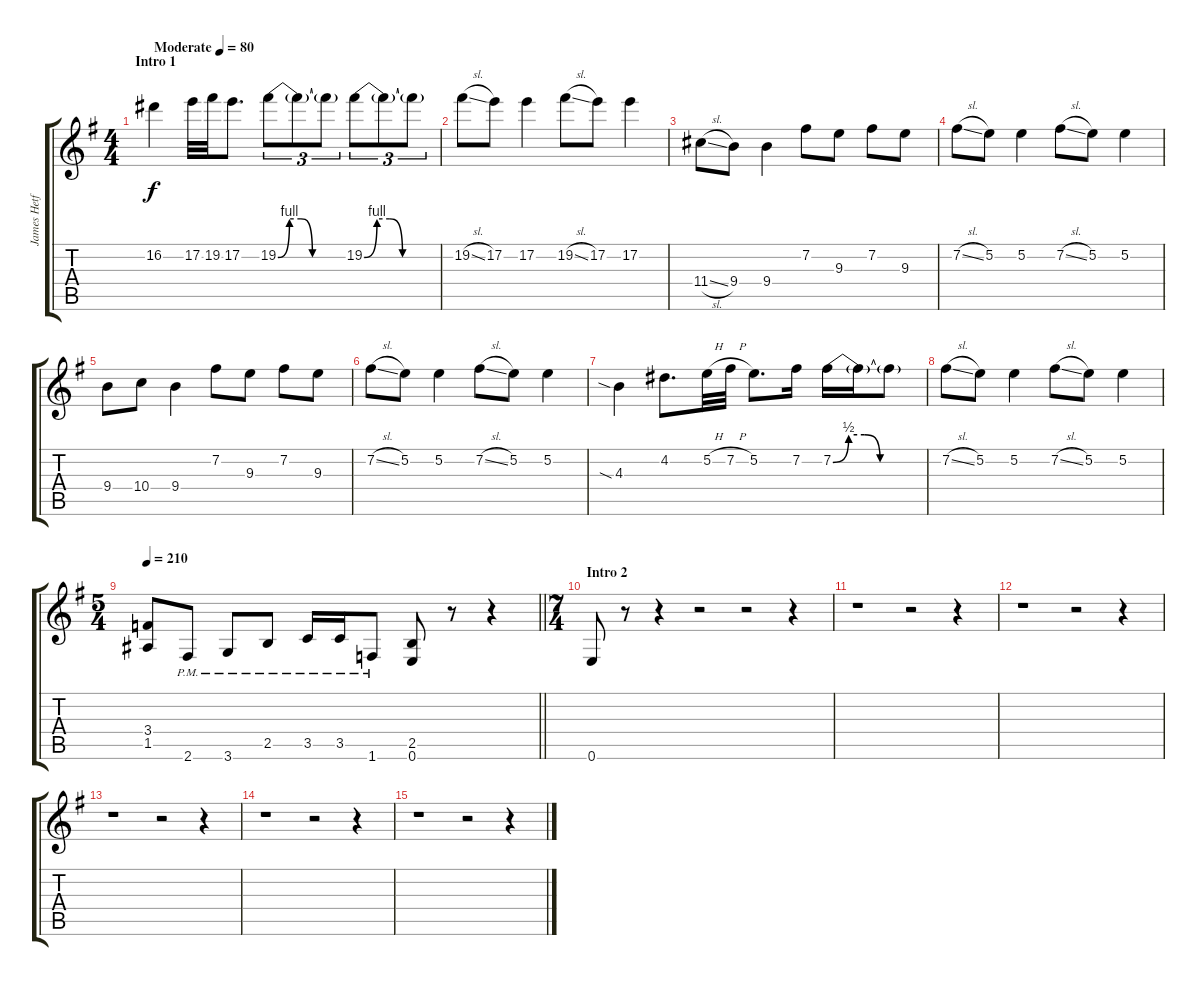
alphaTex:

\track ("James Hetfield" "James Hetf") {instrument distortionguitar}
\staff {score tabs}
\tuning (E4 B3 G3 D3 A2 E2) {hide}
\ts (4 4)
\section ("" "Intro 1")
\tempo (80 "Moderate")
\clef g2
\ks g
16.2.4{dy f instrument distortionguitar} 17.2.32 19.2.32 17.2.8{d} 19.2{be (custom 0 0 10 4 20 4 30 0 60 0)}.8{tu (3 2)} 19.2{t}.8{tu (3 2)} 19.2{t}.8{tu (3 2)} 19.2{be (custom 0 0 10 4 20 4 30 0 60 0)}.8{tu (3 2)} 19.2{t}.8{tu (3 2)} 19.2{t}.8{tu (3 2)} |
19.2{sl}.8 17.2.8 17.2.4 19.2{sl}.8 17.2.8 17.2.4 |
11.4{sl}.8 9.4.8 9.4.4 7.2.8 9.3.8 7.2.8 9.3.8 |
7.2{sl}.8 5.2.8 5.2.4 7.2{sl}.8 5.2.8 5.2.4 |
9.4.8 10.4.8 9.4.4 7.2.8 9.3.8 7.2.8 9.3.8 |
7.2{sl}.8 5.2.8 5.2.4 7.2{sl}.8 5.2.8 5.2.4 |
4.3{sia}.4 4.2.8{d} 5.2{h}.32 7.2{h}.32 5.2.8{d} 7.2.16 7.2{be (custom 0 0 10 2 20 2 30 0 60 0)}.16 7.2{t}.16 7.2{t}.8 |
7.2{sl}.8 5.2.8 5.2.4 7.2{sl}.8 5.2.8 5.2.4 |
\ts (5 4)
\tempo 210
\barLineRight lightlight
(3.4 1.5).8 2.6{pm}.8 3.6{pm}.8 2.5{pm}.8 3.5{pm}.16 3.5{pm}.16 1.6{pm}.8 (2.5 0.6).8 r.8 r.4 |
\ts (7 4)
\section ("" "Intro 2")
0.6.8 r.8 r.4 r.2 r.2 r.4 |
r.1 r.2 r.4 |
r.1 r.2 r.4 |
r.1 r.2 r.4 |
r.1 r.2 r.4 |
r.1 r.2 r.4
